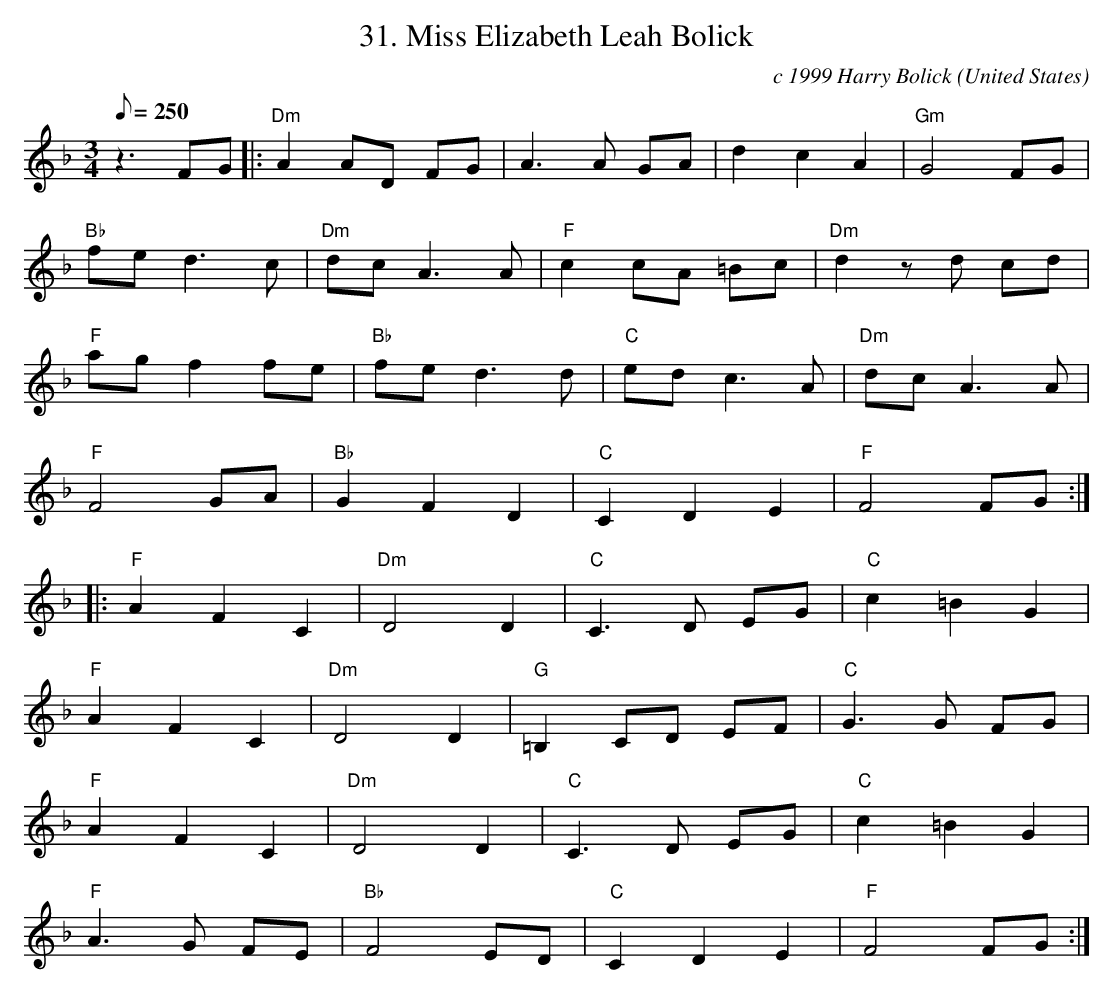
X:1
T:31. Miss Elizabeth Leah Bolick
C:c 1999 Harry Bolick
O:United States
M:3/4
L:1/8
Q:250
K:F
z3 FG |: "Dm" A2 AD FG | A3 A GA | d2 c2 A2 | "Gm" G4 FG |
"Bb" fe d3 c | "Dm" dc A3 A | "F" c2 cA =Bc | "Dm" d2 z d cd |
"F" ag f2 fe | "Bb" fe d3 d | "C" ed c3 A | "Dm" dc A3 A |
"F" F4 GA | "Bb" G2 F2 D2 | "C" C2 D2 E2 | "F" F4 FG :|
|: "F" A2 F2 C2 | "Dm" D4 D2 | "C" C3 D EG | "C" c2 =B2 G2 |
 "F" A2 F2 C2 | "Dm" D4 D2 | "G" =B,2 CD EF | "C" G3 G FG |
 "F" A2 F2 C2 | "Dm" D4 D2 | "C" C3 D EG | "C" c2 =B2 G2 |
 "F" A3 G FE | "Bb" F4 ED | "C" C2D2 E2 | "F" F4 FG :|
